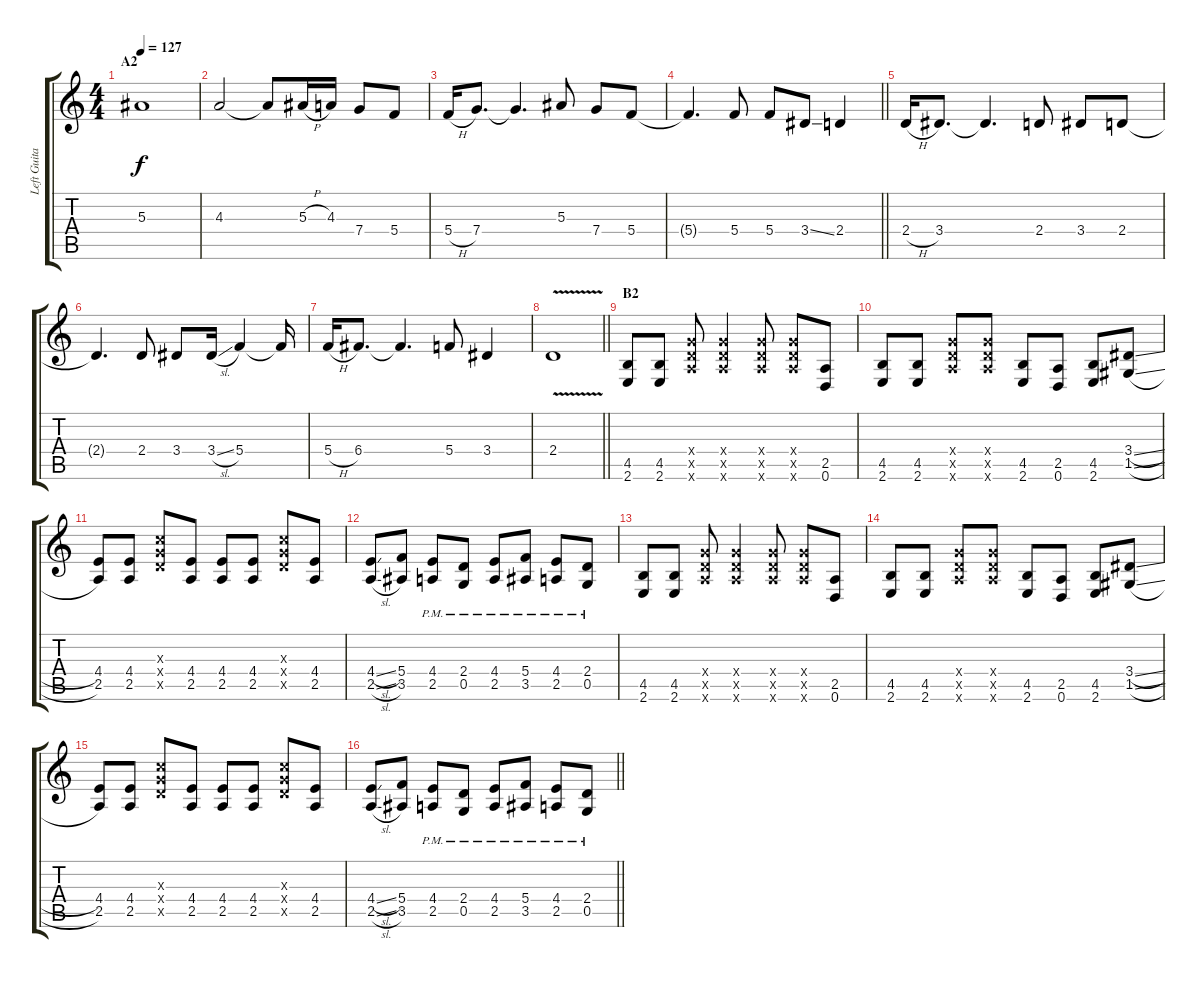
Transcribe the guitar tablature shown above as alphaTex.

\track ("Left Guitar" "Left Guita") {instrument distortionguitar}
\staff {score tabs}
\tuning (D4 A3 F3 C3 G2 D2) {hide}
\ts (4 4)
\section ("" "A2")
\tempo 127
\clef g2
\ks c
5.3.1{dy f} |
4.3.2 4.3{t}.8 5.3{h}.16 4.3.16 7.4.8 5.4.8 |
5.4{h}.16 7.4.8{d} 7.4{t}.4{d} 5.3.8 7.4.8 5.4.8 |
\barLineRight lightlight
5.4{t}.4{d} 5.4.8 5.4.8 3.4{ss}.8 2.4.4 |
2.4{h}.16 3.4.8{d} 3.4{t}.4{d} 2.4.8 3.4.8 2.4.8 |
2.4{t}.4{d} 2.4.8 3.4.8 3.4{sl}.16 5.4.4 5.4{t}.16 |
5.4{h}.16 6.4.8{d} 6.4{t}.4{d} 5.4.8 3.4.4 |
\barLineRight lightlight
2.4{v}.1 |
\section ("" "B2")
(4.5 2.6).8 (4.5 2.6).8 (7.4{x} 7.5{x} 7.6{x}).8 (7.4{x} 7.5{x} 7.6{x}).4 (7.4{x} 7.5{x} 7.6{x}).8 (7.4{x} 7.5{x} 7.6{x}).8 (2.5 0.6).8 |
(4.5 2.6).8 (4.5 2.6).8 (7.4{x} 7.5{x} 7.6{x}).8 (7.4{x} 7.5{x} 7.6{x}).8 (4.5 2.6).8 (2.5 0.6).8 (4.5 2.6).8 (3.4{sl} 1.5{sl}).8 |
(4.4 2.5).8 (4.4 2.5).8 (7.3{x} 7.4{x} 7.5{x}).8 (4.4 2.5).8 (4.4 2.5).8 (4.4 2.5).8 (7.3{x} 7.4{x} 7.5{x}).8 (4.4 2.5).8 |
(4.4{sl} 2.5{sl}).8 (5.4 3.5).8 (4.4{pm} 2.5{pm}).8 (2.4{pm} 0.5{pm}).8 (4.4{pm} 2.5{pm}).8 (5.4{pm} 3.5{pm}).8 (4.4{pm} 2.5{pm}).8 (2.4{pm} 0.5{pm}).8 |
(4.5 2.6).8 (4.5 2.6).8 (7.4{x} 7.5{x} 7.6{x}).8 (7.4{x} 7.5{x} 7.6{x}).4 (7.4{x} 7.5{x} 7.6{x}).8 (7.4{x} 7.5{x} 7.6{x}).8 (2.5 0.6).8 |
(4.5 2.6).8 (4.5 2.6).8 (7.4{x} 7.5{x} 7.6{x}).8 (7.4{x} 7.5{x} 7.6{x}).8 (4.5 2.6).8 (2.5 0.6).8 (4.5 2.6).8 (3.4{sl} 1.5{sl}).8 |
(4.4 2.5).8 (4.4 2.5).8 (7.3{x} 7.4{x} 7.5{x}).8 (4.4 2.5).8 (4.4 2.5).8 (4.4 2.5).8 (7.3{x} 7.4{x} 7.5{x}).8 (4.4 2.5).8 |
\barLineRight lightlight
(4.4{sl} 2.5{sl}).8 (5.4 3.5).8 (4.4{pm} 2.5{pm}).8 (2.4{pm} 0.5{pm}).8 (4.4{pm} 2.5{pm}).8 (5.4{pm} 3.5{pm}).8 (4.4{pm} 2.5{pm}).8 (2.4{pm} 0.5{pm}).8
